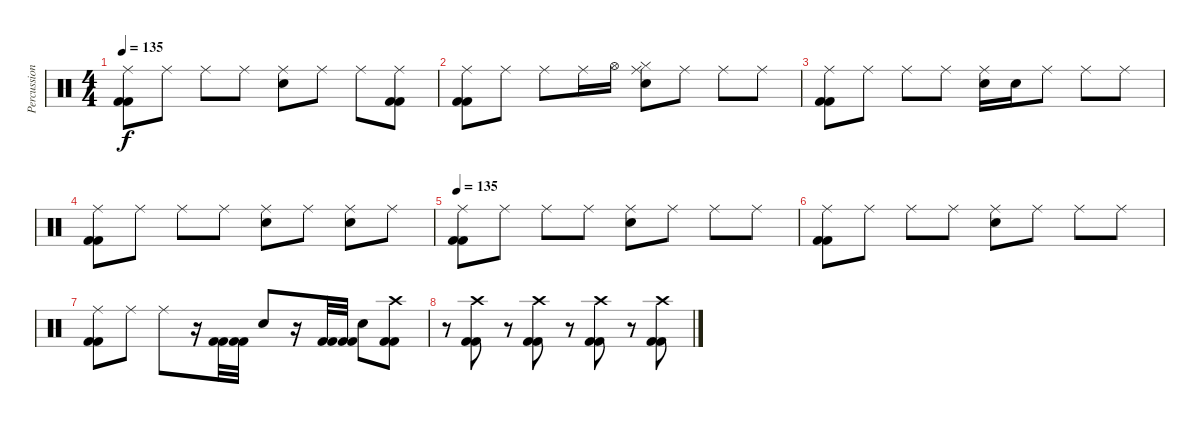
\track ("Percussions" "Percussion") {instrument percussion}
\staff {score}
\articulation defaults
\ts (4 4)
\tempo 135
\clef neutral
\ks c
("Kick (hit) 2" "Kick (hit) 2" "Ride (middle)").8{dy f} "Ride (middle)".8 "Ride (middle)".8 "Ride (middle)".8 ("Electric Snare (hit)" "Ride (middle)").8 "Ride (middle)".8 "Ride (middle)".8 ("Kick (hit) 2" "Kick (hit) 2" "Ride (middle)").8 |
("Kick (hit) 2" "Kick (hit) 2" "Ride (middle)").8 "Ride (middle)".8 "Ride (middle)".8 "Ride (middle)".16 "Hi-Hat (open)".16 ("Electric Snare (hit)" "Hi-Hat (closed)" "Ride (middle)").8 "Ride (middle)".8 "Ride (middle)".8 "Ride (middle)".8 |
("Kick (hit) 2" "Kick (hit) 2" "Ride (middle)").8 "Ride (middle)".8 "Ride (middle)".8 "Ride (middle)".8 ("Electric Snare (hit)" "Ride (middle)").16 "Electric Snare (hit)".16 "Ride (middle)".8 "Ride (middle)".8 "Ride (middle)".8 |
("Kick (hit) 2" "Kick (hit) 2" "Ride (middle)").8 "Ride (middle)".8 "Ride (middle)".8 "Ride (middle)".8 ("Electric Snare (hit)" "Ride (middle)").8 "Ride (middle)".8 ("Electric Snare (hit)" "Ride (middle)").8 "Ride (middle)".8 |
\tempo 135
("Kick (hit) 2" "Kick (hit) 2" "Ride (middle)").8 "Ride (middle)".8 "Ride (middle)".8 "Ride (middle)".8 ("Electric Snare (hit)" "Ride (middle)").8 "Ride (middle)".8 "Ride (middle)".8 "Ride (middle)".8 |
("Kick (hit) 2" "Kick (hit) 2" "Ride (middle)").8 "Ride (middle)".8 "Ride (middle)".8 "Ride (middle)".8 ("Electric Snare (hit)" "Ride (middle)").8 "Ride (middle)".8 "Ride (middle)".8 "Ride (middle)".8 |
("Kick (hit) 2" "Kick (hit) 2" "Ride (middle)").8 "Ride (middle)".8 "Ride (middle)".8 r.16 ("Kick (hit) 2" "Kick (hit) 2").32 ("Kick (hit) 2" "Kick (hit) 2").32 "Electric Snare (hit)".8 r.16 ("Kick (hit) 2" "Kick (hit) 2").32 ("Kick (hit) 2" "Kick (hit) 2").32 "Electric Snare (hit)".8 ("Kick (hit) 2" "Kick (hit) 2" "Crash high (hit)").8 |
r.8 ("Kick (hit) 2" "Kick (hit) 2" "Crash high (hit)").8 r.8 ("Kick (hit) 2" "Kick (hit) 2" "Crash high (hit)").8 r.8 ("Kick (hit) 2" "Kick (hit) 2" "Crash high (hit)").8 r.8 ("Kick (hit) 2" "Kick (hit) 2" "Crash high (hit)").8
